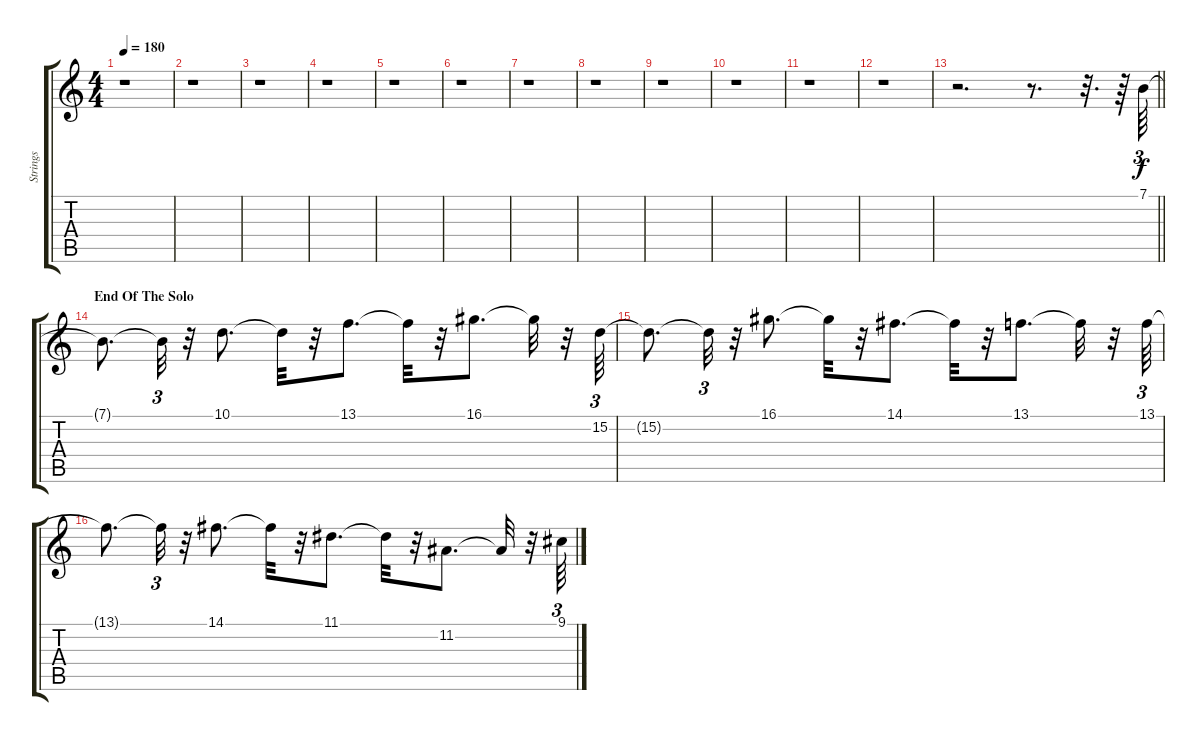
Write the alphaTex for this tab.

\track ("Strings" "Strings") {instrument stringensemble1}
\staff {score tabs}
\tuning (E4 B3 G3 D3 A2 E2) {hide}
\ts (4 4)
\tempo 180
\clef g2
\ks c
r.1{dy f} |
r.1 |
r.1 |
r.1 |
r.1 |
r.1 |
r.1 |
r.1 |
r.1 |
r.1 |
r.1 |
r.1 |
\barLineRight lightlight
r.2{d} r.8{d} r.32{d} r.64 7.1.64{tu (3 2) volume 15} |
\section ("" "End Of The Solo")
7.1{t}.8{d} 7.1{t}.32{tu (3 2)} r.32 10.1.8{d} 10.1{t}.32 r.32 13.1.8{d} 13.1{t}.32 r.32 16.1.8{d} 16.1{t}.32 r.32 15.2.64{tu (3 2)} |
15.2{t}.8{d} 15.2{t}.32{tu (3 2)} r.32 16.1.8{d} 16.1{t}.32 r.32 14.1.8{d} 14.1{t}.32 r.32 13.1.8{d} 13.1{t}.32 r.32 13.1.64{tu (3 2)} |
13.1{t}.8{d} 13.1{t}.32{tu (3 2)} r.32 14.1.8{d} 14.1{t}.32 r.32 11.1.8{d} 11.1{t}.32 r.32 11.2.8{d} 11.2{t}.32 r.32 9.1.64{tu (3 2)}
